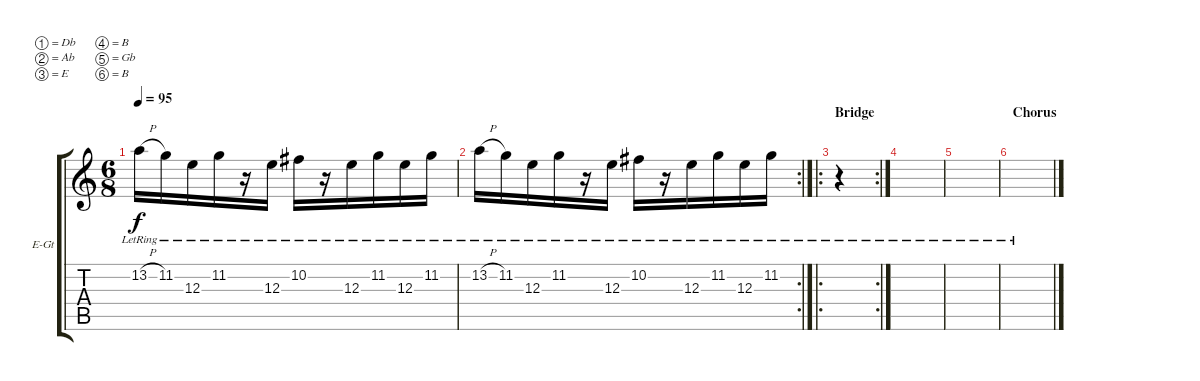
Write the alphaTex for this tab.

\defaultSystemsLayout 4
\bracketExtendMode groupsimilarinstruments
\firstSystemTrackNameOrientation horizontal
\otherSystemsTrackNameOrientation horizontal
\track ("GTR Clean (Ru)" "E-Gt") {instrument electricguitarclean}
\staff {score tabs}
\tuning (Db4 Ab3 E3 B2 Gb2 B1)
\ts (6 8)
\tempo 95
\clef g2
\ks c
13.2{h lr}.16{dy f} 11.2{lr}.16 12.3{lr}.16 11.2{lr}.16 r.16 12.3{lr}.16 10.2{lr}.16 r.16 12.3{lr}.16 11.2{lr}.16 12.3{lr}.16 11.2{lr}.16 |
\rc 2
13.2{h lr}.16 11.2{lr}.16 12.3{lr}.16 11.2{lr}.16 r.16 12.3{lr}.16 10.2{lr}.16 r.16 12.3{lr}.16 11.2{lr}.16 12.3{lr}.16 11.2{lr}.16 |
\ro
\rc 2
\section ("" "Bridge")
r.4 |
|
|
\section ("" "Chorus")
